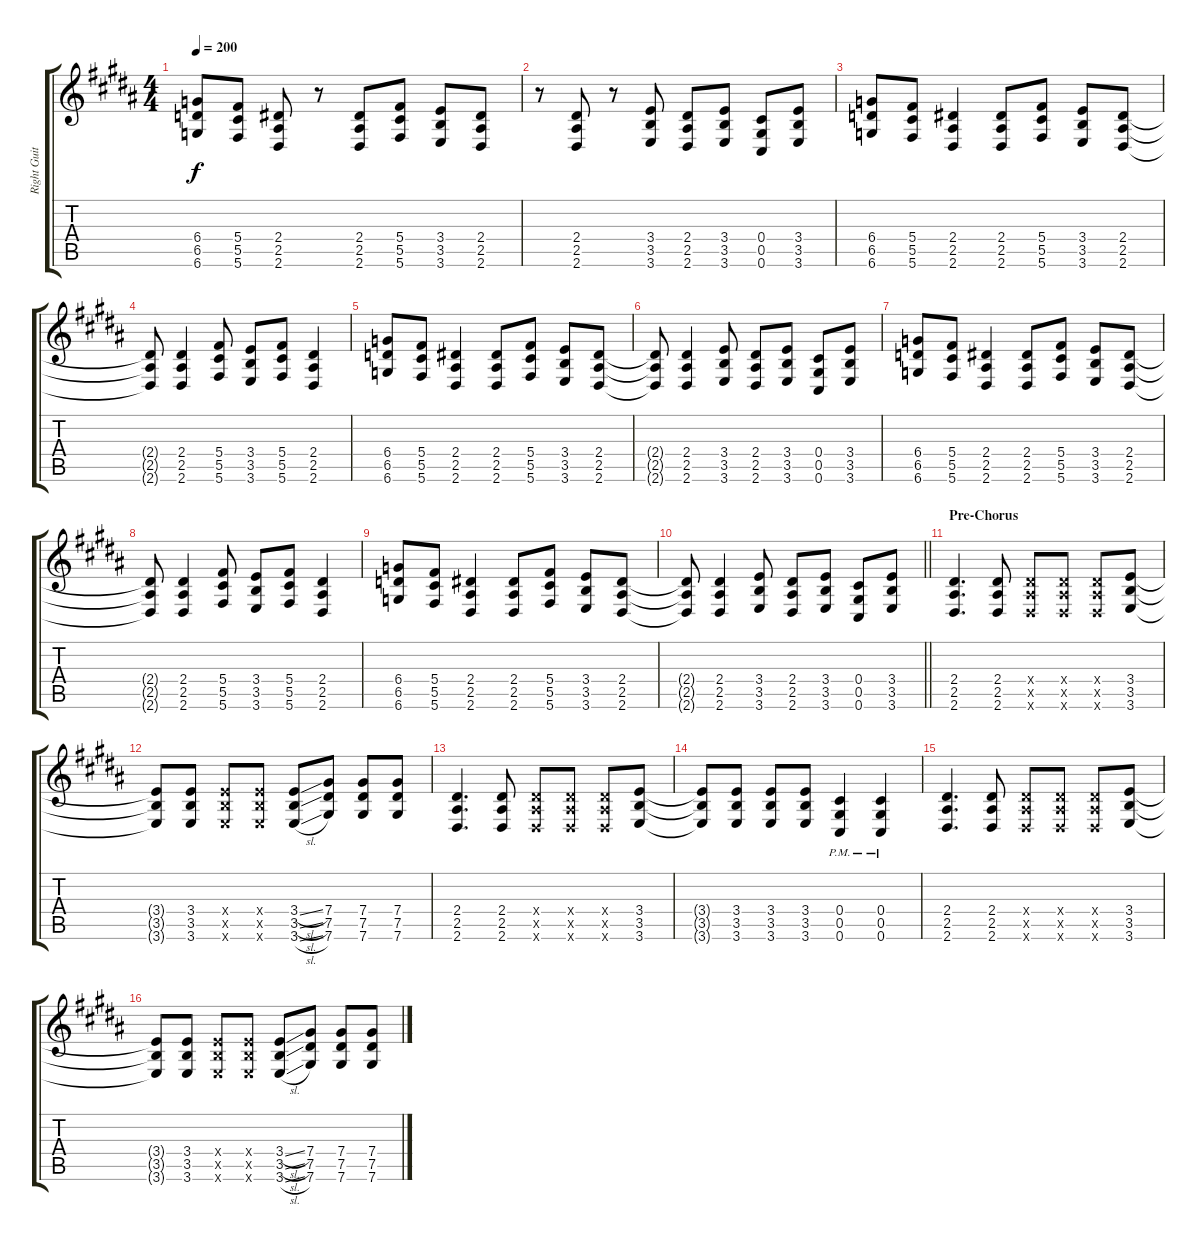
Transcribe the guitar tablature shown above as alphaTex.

\track ("Right Guitar" "Right Guit") {instrument distortionguitar}
\staff {score tabs}
\tuning (Eb4 Bb3 Gb3 Db3 Ab2 Db2) {hide}
\ts (4 4)
\tempo 200
\clef g2
\ks b
(6.4 6.5 6.6).8{dy f} (5.4 5.5 5.6).8 (2.4 2.5 2.6).8 r.8 (2.4 2.5 2.6).8 (5.4 5.5 5.6).8 (3.4 3.5 3.6).8 (2.4 2.5 2.6).8 |
r.8 (2.4 2.5 2.6).8 r.8 (3.4 3.5 3.6).8 (2.4 2.5 2.6).8 (3.4 3.5 3.6).8 (0.4 0.5 0.6).8 (3.4 3.5 3.6).8 |
(6.4 6.5 6.6).8 (5.4 5.5 5.6).8 (2.4 2.5 2.6).4 (2.4 2.5 2.6).8 (5.4 5.5 5.6).8 (3.4 3.5 3.6).8 (2.4 2.5 2.6).8 |
(2.4{t} 2.5{t} 2.6{t}).8 (2.4 2.5 2.6).4 (5.4 5.5 5.6).8 (3.4 3.5 3.6).8 (5.4 5.5 5.6).8 (2.4 2.5 2.6).4 |
(6.4 6.5 6.6).8 (5.4 5.5 5.6).8 (2.4 2.5 2.6).4 (2.4 2.5 2.6).8 (5.4 5.5 5.6).8 (3.4 3.5 3.6).8 (2.4 2.5 2.6).8 |
(2.4{t} 2.5{t} 2.6{t}).8 (2.4 2.5 2.6).4 (3.4 3.5 3.6).8 (2.4 2.5 2.6).8 (3.4 3.5 3.6).8 (0.4 0.5 0.6).8 (3.4 3.5 3.6).8 |
(6.4 6.5 6.6).8 (5.4 5.5 5.6).8 (2.4 2.5 2.6).4 (2.4 2.5 2.6).8 (5.4 5.5 5.6).8 (3.4 3.5 3.6).8 (2.4 2.5 2.6).8 |
(2.4{t} 2.5{t} 2.6{t}).8 (2.4 2.5 2.6).4 (5.4 5.5 5.6).8 (3.4 3.5 3.6).8 (5.4 5.5 5.6).8 (2.4 2.5 2.6).4 |
(6.4 6.5 6.6).8 (5.4 5.5 5.6).8 (2.4 2.5 2.6).4 (2.4 2.5 2.6).8 (5.4 5.5 5.6).8 (3.4 3.5 3.6).8 (2.4 2.5 2.6).8 |
\barLineRight lightlight
(2.4{t} 2.5{t} 2.6{t}).8 (2.4 2.5 2.6).4 (3.4 3.5 3.6).8 (2.4 2.5 2.6).8 (3.4 3.5 3.6).8 (0.4 0.5 0.6).8 (3.4 3.5 3.6).8 |
\section ("" "Pre-Chorus")
(2.4 2.5 2.6).4{d} (2.4 2.5 2.6).8 (2.4{x} 2.5{x} 2.6{x}).8 (2.4{x} 2.5{x} 2.6{x}).8 (2.4{x} 2.5{x} 2.6{x}).8 (3.4 3.5 3.6).8 |
(3.4{t} 3.5{t} 3.6{t}).8 (3.4 3.5 3.6).8 (3.4{x} 3.5{x} 3.6{x}).8 (3.4{x} 3.5{x} 3.6{x}).8 (3.4{sl} 3.5{sl} 3.6{sl}).8 (7.4 7.5 7.6).8 (7.4 7.5 7.6).8 (7.4 7.5 7.6).8 |
(2.4 2.5 2.6).4{d} (2.4 2.5 2.6).8 (2.4{x} 2.5{x} 2.6{x}).8 (2.4{x} 2.5{x} 2.6{x}).8 (2.4{x} 2.5{x} 2.6{x}).8 (3.4 3.5 3.6).8 |
(3.4{t} 3.5{t} 3.6{t}).8 (3.4 3.5 3.6).8 (3.4 3.5 3.6).8 (3.4 3.5 3.6).8 (0.4{pm} 0.5{pm} 0.6{pm}).4 (0.4{pm} 0.5{pm} 0.6{pm}).4 |
(2.4 2.5 2.6).4{d} (2.4 2.5 2.6).8 (2.4{x} 2.5{x} 2.6{x}).8 (2.4{x} 2.5{x} 2.6{x}).8 (2.4{x} 2.5{x} 2.6{x}).8 (3.4 3.5 3.6).8 |
(3.4{t} 3.5{t} 3.6{t}).8 (3.4 3.5 3.6).8 (3.4{x} 3.5{x} 3.6{x}).8 (3.4{x} 3.5{x} 3.6{x}).8 (3.4{sl} 3.5{sl} 3.6{sl}).8 (7.4 7.5 7.6).8 (7.4 7.5 7.6).8 (7.4 7.5 7.6).8
